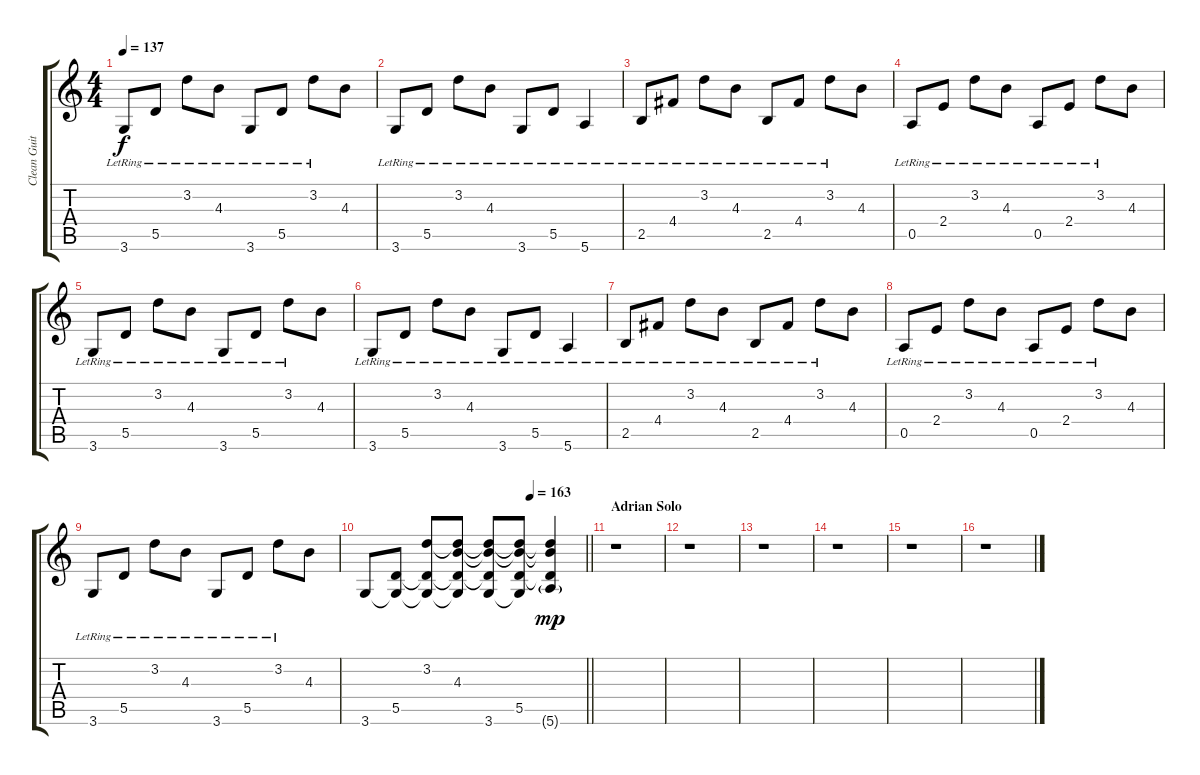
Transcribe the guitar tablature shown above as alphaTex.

\track ("Clean Guitar R" "Clean Guit") {instrument electricguitarclean}
\staff {score tabs}
\tuning (E4 B3 G3 D3 A2 E2) {hide}
\ts (4 4)
\tempo 137
\clef g2
\ks c
3.6{lr}.8{dy f} 5.5{lr}.8 3.2{lr}.8 4.3{lr}.8 3.6{lr}.8 5.5{lr}.8 3.2{lr}.8 4.3.8 |
3.6{lr}.8 5.5{lr}.8 3.2{lr}.8 4.3{lr}.8 3.6{lr}.8 5.5{lr}.8 5.6{lr}.4 |
2.5{lr}.8 4.4{lr}.8 3.2{lr}.8 4.3{lr}.8 2.5{lr}.8 4.4{lr}.8 3.2{lr}.8 4.3.8 |
0.5{lr}.8 2.4{lr}.8 3.2{lr}.8 4.3{lr}.8 0.5{lr}.8 2.4{lr}.8 3.2{lr}.8 4.3.8 |
3.6{lr}.8 5.5{lr}.8 3.2{lr}.8 4.3{lr}.8 3.6{lr}.8 5.5{lr}.8 3.2{lr}.8 4.3.8 |
3.6{lr}.8 5.5{lr}.8 3.2{lr}.8 4.3{lr}.8 3.6{lr}.8 5.5{lr}.8 5.6{lr}.4 |
2.5{lr}.8 4.4{lr}.8 3.2{lr}.8 4.3{lr}.8 2.5{lr}.8 4.4{lr}.8 3.2{lr}.8 4.3.8 |
0.5{lr}.8 2.4{lr}.8 3.2{lr}.8 4.3{lr}.8 0.5{lr}.8 2.4{lr}.8 3.2{lr}.8 4.3.8 |
3.6{lr}.8 5.5{lr}.8 3.2{lr}.8 4.3{lr}.8 3.6{lr}.8 5.5{lr}.8 3.2{lr}.8 4.3.8 |
\tempo (163 0.75)
\barLineRight lightlight
3.6.8 (5.5 3.6{t}).8 (3.2 5.5{t} 3.6{t}).8 (3.2{t} 4.3 5.5{t} 3.6{t}).8 (3.2{t} 4.3{t} 5.5{t} 3.6).8 (3.2{t} 4.3{t} 5.5 3.6{t}).8 (3.2{t} 4.3{t} 5.5{t} 5.6{g}).4{dy mp} |
\section ("" "Adrian Solo")
r.1 |
r.1 |
r.1 |
r.1 |
r.1 |
r.1
